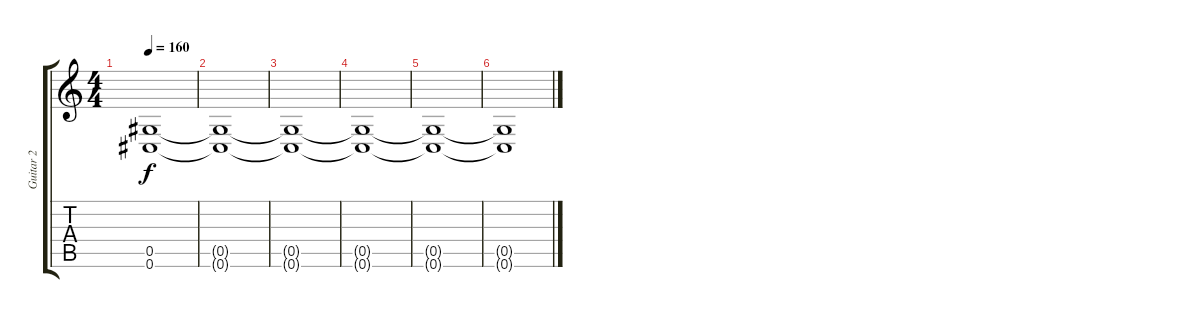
\track ("Guitar 2" "Guitar 2") {instrument distortionguitar}
\staff {score tabs}
\tuning (Eb4 Bb3 Gb3 Db3 Ab2 Db2) {hide}
\ts (4 4)
\tempo 160
\clef g2
\ks c
(0.5{t} 0.6{t}).1{dy f} |
(0.5{t} 0.6{t}).1 |
(0.5{t} 0.6{t}).1 |
(0.5{t} 0.6{t}).1 |
(0.5{t} 0.6{t}).1 |
(0.5{t} 0.6{t}).1
